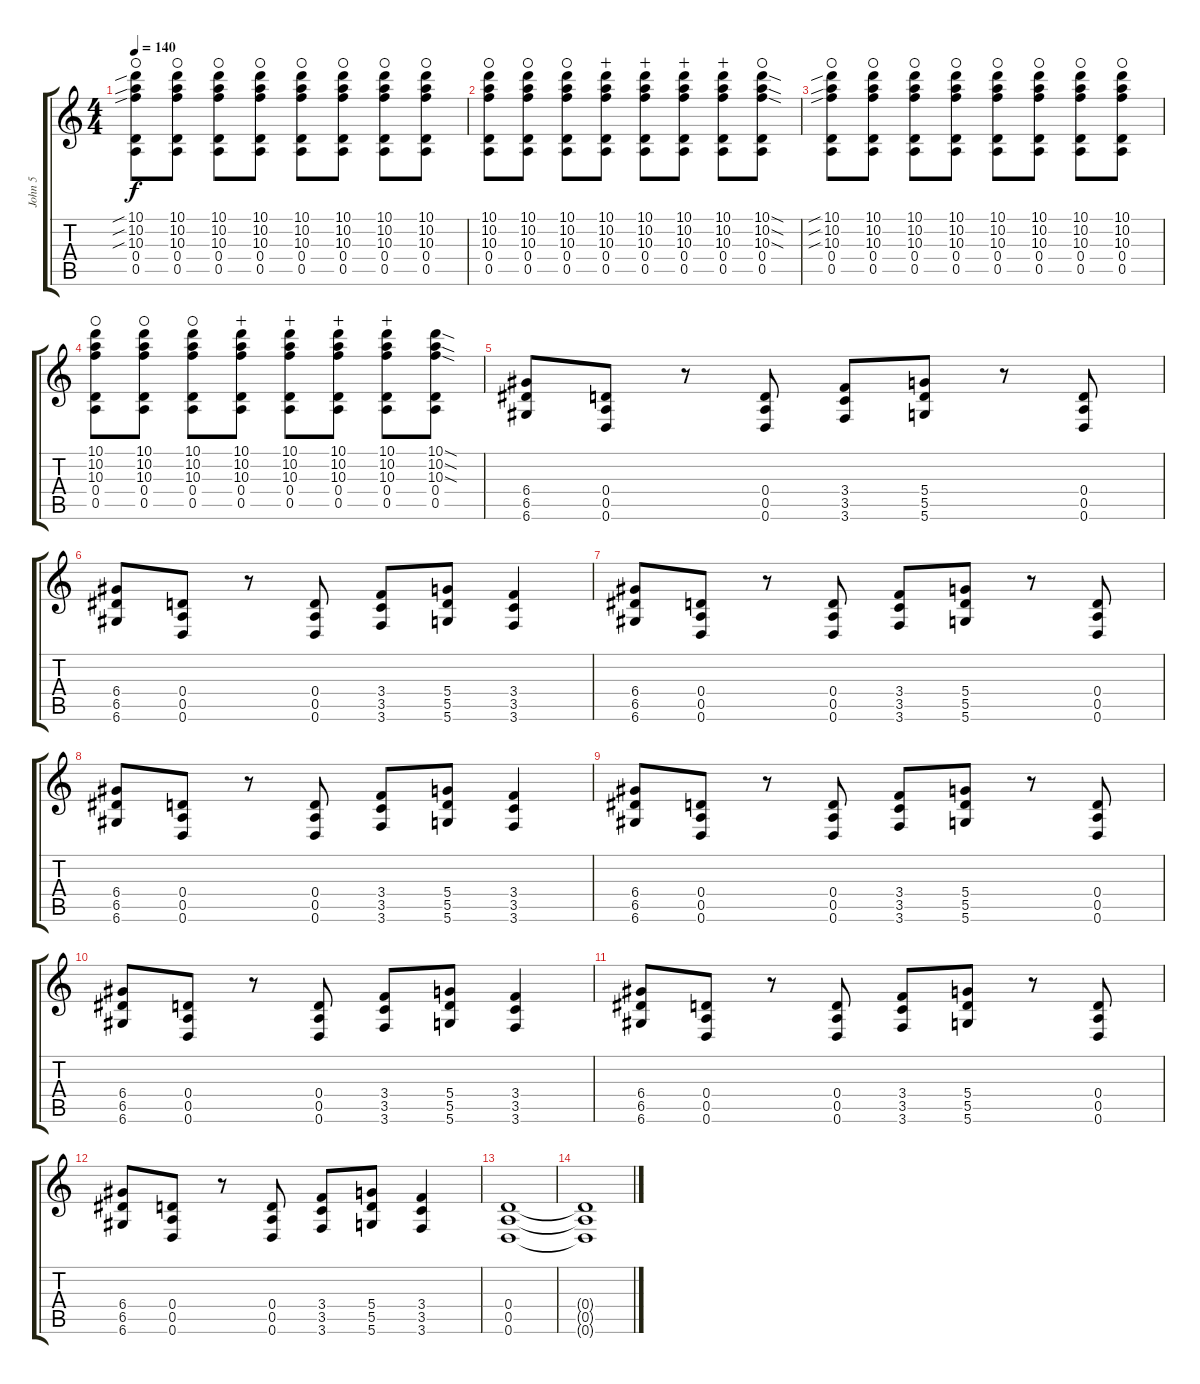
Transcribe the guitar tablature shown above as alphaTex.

\track ("John 5" "John 5") {instrument distortionguitar}
\staff {score tabs}
\tuning (E4 B3 G3 D3 A2 D2) {hide}
\ts (4 4)
\tempo 140
\clef g2
\ks c
(10.1{sib} 10.2{sib} 10.3{sib} 0.4 0.5).8{dy f waho} (10.1 10.2 10.3 0.4 0.5).8{waho} (10.1 10.2 10.3 0.4 0.5).8{waho} (10.1 10.2 10.3 0.4 0.5).8{waho} (10.1 10.2 10.3 0.4 0.5).8{waho} (10.1 10.2 10.3 0.4 0.5).8{waho} (10.1 10.2 10.3 0.4 0.5).8{waho} (10.1 10.2 10.3 0.4 0.5).8{waho} |
(10.1 10.2 10.3 0.4 0.5).8{waho} (10.1 10.2 10.3 0.4 0.5).8{waho} (10.1 10.2 10.3 0.4 0.5).8{waho} (10.1 10.2 10.3 0.4 0.5).8{wahc} (10.1 10.2 10.3 0.4 0.5).8{wahc} (10.1 10.2 10.3 0.4 0.5).8{wahc} (10.1 10.2 10.3 0.4 0.5).8{wahc} (10.1{sod} 10.2{sod} 10.3{sod} 0.4 0.5).8{waho} |
(10.1{sib} 10.2{sib} 10.3{sib} 0.4 0.5).8{waho} (10.1 10.2 10.3 0.4 0.5).8{waho} (10.1 10.2 10.3 0.4 0.5).8{waho} (10.1 10.2 10.3 0.4 0.5).8{waho} (10.1 10.2 10.3 0.4 0.5).8{waho} (10.1 10.2 10.3 0.4 0.5).8{waho} (10.1 10.2 10.3 0.4 0.5).8{waho} (10.1 10.2 10.3 0.4 0.5).8{waho} |
(10.1 10.2 10.3 0.4 0.5).8{waho} (10.1 10.2 10.3 0.4 0.5).8{waho} (10.1 10.2 10.3 0.4 0.5).8{waho} (10.1 10.2 10.3 0.4 0.5).8{wahc} (10.1 10.2 10.3 0.4 0.5).8{wahc} (10.1 10.2 10.3 0.4 0.5).8{wahc} (10.1 10.2 10.3 0.4 0.5).8{wahc} (10.1{sod} 10.2{sod} 10.3{sod} 0.4 0.5).8 |
(6.4 6.5 6.6).8 (0.4 0.5 0.6).8 r.8 (0.4 0.5 0.6).8 (3.4 3.5 3.6).8 (5.4 5.5 5.6).8 r.8 (0.4 0.5 0.6).8 |
(6.4 6.5 6.6).8 (0.4 0.5 0.6).8 r.8 (0.4 0.5 0.6).8 (3.4 3.5 3.6).8 (5.4 5.5 5.6).8 (3.4 3.5 3.6).4 |
(6.4 6.5 6.6).8 (0.4 0.5 0.6).8 r.8 (0.4 0.5 0.6).8 (3.4 3.5 3.6).8 (5.4 5.5 5.6).8 r.8 (0.4 0.5 0.6).8 |
(6.4 6.5 6.6).8 (0.4 0.5 0.6).8 r.8 (0.4 0.5 0.6).8 (3.4 3.5 3.6).8 (5.4 5.5 5.6).8 (3.4 3.5 3.6).4 |
(6.4 6.5 6.6).8 (0.4 0.5 0.6).8 r.8 (0.4 0.5 0.6).8 (3.4 3.5 3.6).8 (5.4 5.5 5.6).8 r.8 (0.4 0.5 0.6).8 |
(6.4 6.5 6.6).8 (0.4 0.5 0.6).8 r.8 (0.4 0.5 0.6).8 (3.4 3.5 3.6).8 (5.4 5.5 5.6).8 (3.4 3.5 3.6).4 |
(6.4 6.5 6.6).8 (0.4 0.5 0.6).8 r.8 (0.4 0.5 0.6).8 (3.4 3.5 3.6).8 (5.4 5.5 5.6).8 r.8 (0.4 0.5 0.6).8 |
(6.4 6.5 6.6).8 (0.4 0.5 0.6).8 r.8 (0.4 0.5 0.6).8 (3.4 3.5 3.6).8 (5.4 5.5 5.6).8 (3.4 3.5 3.6).4 |
(0.4 0.5 0.6).1 |
(0.4{t} 0.5{t} 0.6{t}).1
